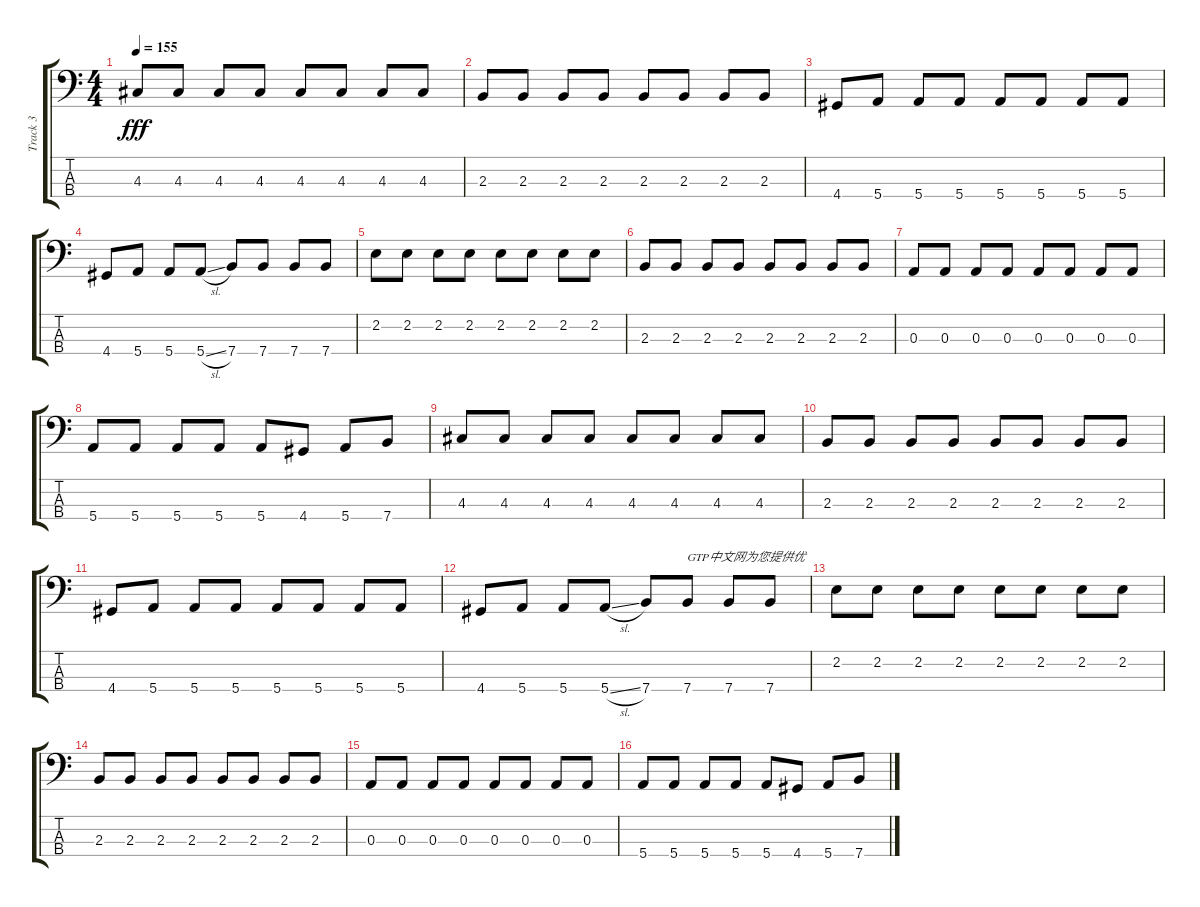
\track ("Track 3" "Track 3") {instrument electricbasspick}
\staff {score tabs}
\tuning (G2 D2 A1 E1) {hide}
\ts (4 4)
\tempo 155
\clef f4
\ks c
4.3.8{dy fff} 4.3.8 4.3.8 4.3.8 4.3.8 4.3.8 4.3.8 4.3.8 |
2.3.8 2.3.8 2.3.8 2.3.8 2.3.8 2.3.8 2.3.8 2.3.8 |
4.4.8 5.4.8 5.4.8 5.4.8 5.4.8 5.4.8 5.4.8 5.4.8 |
4.4.8 5.4.8 5.4.8 5.4{sl}.8 7.4.8 7.4.8 7.4.8 7.4.8 |
2.2.8 2.2.8 2.2.8 2.2.8 2.2.8 2.2.8 2.2.8 2.2.8 |
2.3.8 2.3.8 2.3.8 2.3.8 2.3.8 2.3.8 2.3.8 2.3.8 |
0.3.8 0.3.8 0.3.8 0.3.8 0.3.8 0.3.8 0.3.8 0.3.8 |
5.4.8 5.4.8 5.4.8 5.4.8 5.4.8 4.4.8 5.4.8 7.4.8 |
4.3.8 4.3.8 4.3.8 4.3.8 4.3.8 4.3.8 4.3.8 4.3.8 |
2.3.8 2.3.8 2.3.8 2.3.8 2.3.8 2.3.8 2.3.8 2.3.8 |
4.4.8 5.4.8 5.4.8 5.4.8 5.4.8 5.4.8 5.4.8 5.4.8 |
4.4.8 5.4.8 5.4.8 5.4{sl}.8 7.4.8 7.4.8{txt "GTP中文网为您提供优"} 7.4.8 7.4.8 |
2.2.8 2.2.8 2.2.8 2.2.8 2.2.8 2.2.8 2.2.8 2.2.8 |
2.3.8 2.3.8 2.3.8 2.3.8 2.3.8 2.3.8 2.3.8 2.3.8 |
0.3.8 0.3.8 0.3.8 0.3.8 0.3.8 0.3.8 0.3.8 0.3.8 |
5.4.8 5.4.8 5.4.8 5.4.8 5.4.8 4.4.8 5.4.8 7.4.8
